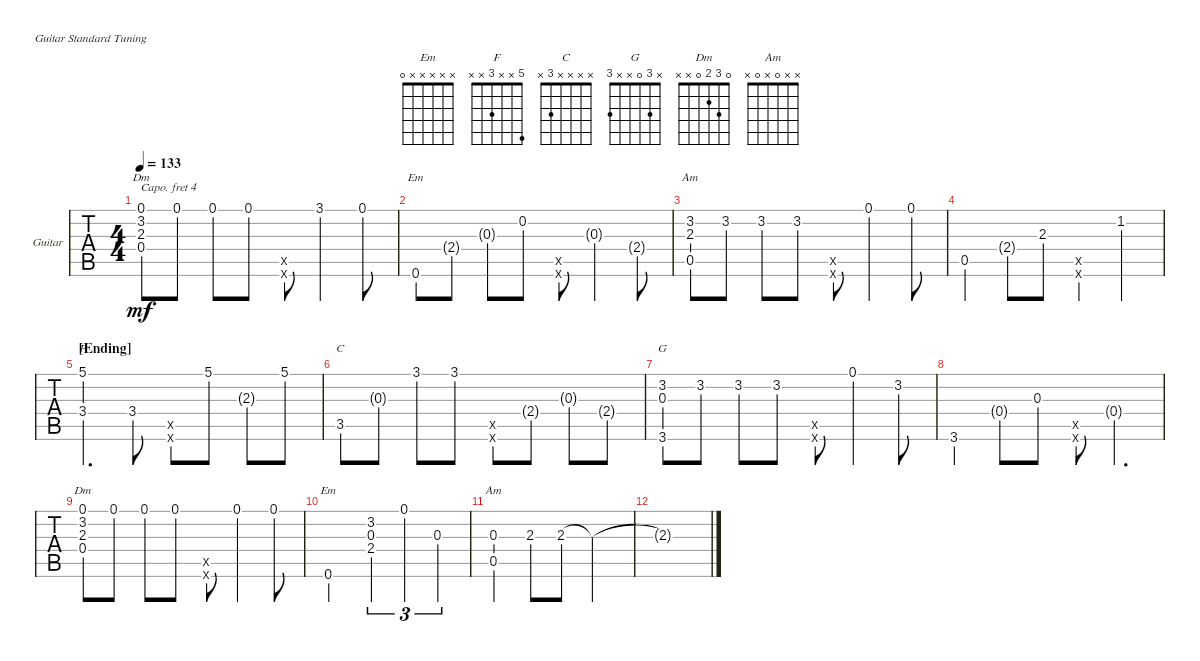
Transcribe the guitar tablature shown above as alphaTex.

\bracketExtendMode groupsimilarinstruments
\firstSystemTrackNameOrientation horizontal
\otherSystemsTrackNameOrientation horizontal
\track ("" "Guitar") {instrument acousticguitarsteel}
\staff {tabs}
\capo 4
\tuning (E4 B3 G3 D3 A2 E2)
\chord ("Em" x x x x x 0)
\chord ("F" 5 x x 3 x x)
\chord ("C" x x x x 3 x)
\chord ("G" x 3 0 x x 3)
\chord ("Dm" 0 3 2 0 x x)
\chord ("Am" x 3 2 x 0 x)
\chord ("Am" x x 0 x 0 x)
\ts (4 4)
\tempo 133
\clef g2
\ks c
(0.1 3.2 2.3 0.4).8{ch "Dm" dy mf} 0.1.8 0.1.8 0.1.8 (0.5{x} 0.6{x}).8 3.1.4 0.1.8 |
0.6.8{ch "Em"} 2.4{g}.8 0.3{g}.8 0.2.8 (0.6{x} 0.5{x}).8 0.3{g}.4 2.4{g}.8 |
(3.2 2.3 0.5).8{ch "Am"} 3.2.8 3.2.8 3.2.8 (0.5{x} 0.6{x}).8 0.1.4 0.1.8 |
0.5.4 2.4{g}.8 2.3.8 (0.6{x} 0.5{x}).4 1.2.4 |
\section ("" "[Ending]")
(5.1 3.4).4{d ch "F"} 3.4.8 (0.6{x} 0.5{x}).8 5.1.8 2.3{g}.8 5.1.8 |
3.5.8{ch "C"} 0.3{g}.8 3.1.8 3.1.8 (0.5{x} 0.6{x}).8 2.4{g}.8 0.3{g}.8 2.4{g}.8 |
(3.2 3.6 0.3).8{ch "G"} 3.2.8 3.2.8 3.2.8 (0.6{x} 0.5{x}).8 0.1.4 3.2.8 |
3.6.4 0.4{g}.8 0.3.8 (0.5{x} 0.6{x}).8 0.4{g}.4{d} |
(0.1 3.2 2.3 0.4).8{ch "Dm"} 0.1.8 0.1.8 0.1.8 (0.5{x} 0.6{x}).8 0.1.4 0.1.8 |
0.6.2{ch "Em"} (3.2 0.3 2.4).4{tu (3 2)} 0.1.4{tu (3 2)} 0.3.4{tu (3 2)} |
(0.3 0.5).4{ch "Am"} 2.3.8 2.3.8 2.3{t}.2 |
2.3{t}.1
